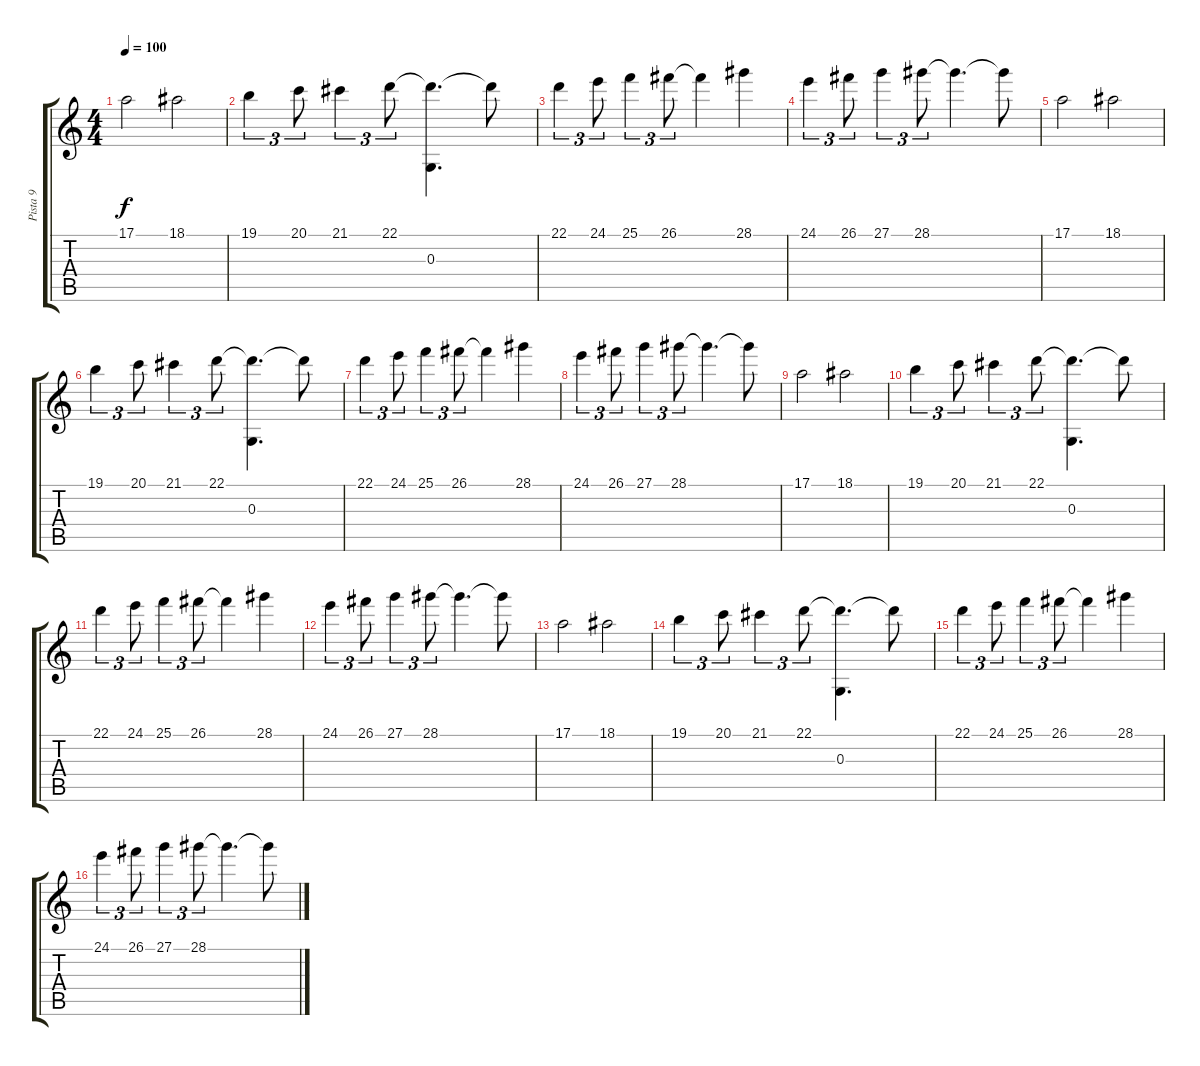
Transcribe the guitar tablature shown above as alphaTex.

\track ("Pista 9" "Pista 9") {instrument glockenspiel}
\staff {score tabs}
\tuning (E4 B3 G3 D3 A2 E2) {hide}
\ts (4 4)
\tempo 100
\clef g2
\ks c
17.1.2{dy f} 18.1.2 |
19.1.4{tu (3 2)} 20.1.8{tu (3 2)} 21.1.4{tu (3 2)} 22.1.8{tu (3 2)} (22.1{t} 0.3).4{d} 22.1{t}.8 |
22.1.4{tu (3 2)} 24.1.8{tu (3 2)} 25.1.4{tu (3 2)} 26.1.8{tu (3 2)} 26.1{t}.4 28.1.4 |
24.1.4{tu (3 2)} 26.1.8{tu (3 2)} 27.1.4{tu (3 2)} 28.1.8{tu (3 2)} 28.1{t}.4{d} 28.1{t}.8 |
17.1.2 18.1.2 |
19.1.4{tu (3 2)} 20.1.8{tu (3 2)} 21.1.4{tu (3 2)} 22.1.8{tu (3 2)} (22.1{t} 0.3).4{d} 22.1{t}.8 |
22.1.4{tu (3 2)} 24.1.8{tu (3 2)} 25.1.4{tu (3 2)} 26.1.8{tu (3 2)} 26.1{t}.4 28.1.4 |
24.1.4{tu (3 2)} 26.1.8{tu (3 2)} 27.1.4{tu (3 2)} 28.1.8{tu (3 2)} 28.1{t}.4{d} 28.1{t}.8 |
17.1.2 18.1.2 |
19.1.4{tu (3 2)} 20.1.8{tu (3 2)} 21.1.4{tu (3 2)} 22.1.8{tu (3 2)} (22.1{t} 0.3).4{d} 22.1{t}.8 |
22.1.4{tu (3 2)} 24.1.8{tu (3 2)} 25.1.4{tu (3 2)} 26.1.8{tu (3 2)} 26.1{t}.4 28.1.4 |
24.1.4{tu (3 2)} 26.1.8{tu (3 2)} 27.1.4{tu (3 2)} 28.1.8{tu (3 2)} 28.1{t}.4{d} 28.1{t}.8 |
17.1.2 18.1.2 |
19.1.4{tu (3 2)} 20.1.8{tu (3 2)} 21.1.4{tu (3 2)} 22.1.8{tu (3 2)} (22.1{t} 0.3).4{d} 22.1{t}.8 |
22.1.4{tu (3 2)} 24.1.8{tu (3 2)} 25.1.4{tu (3 2)} 26.1.8{tu (3 2)} 26.1{t}.4 28.1.4 |
24.1.4{tu (3 2)} 26.1.8{tu (3 2)} 27.1.4{tu (3 2)} 28.1.8{tu (3 2)} 28.1{t}.4{d} 28.1{t}.8
